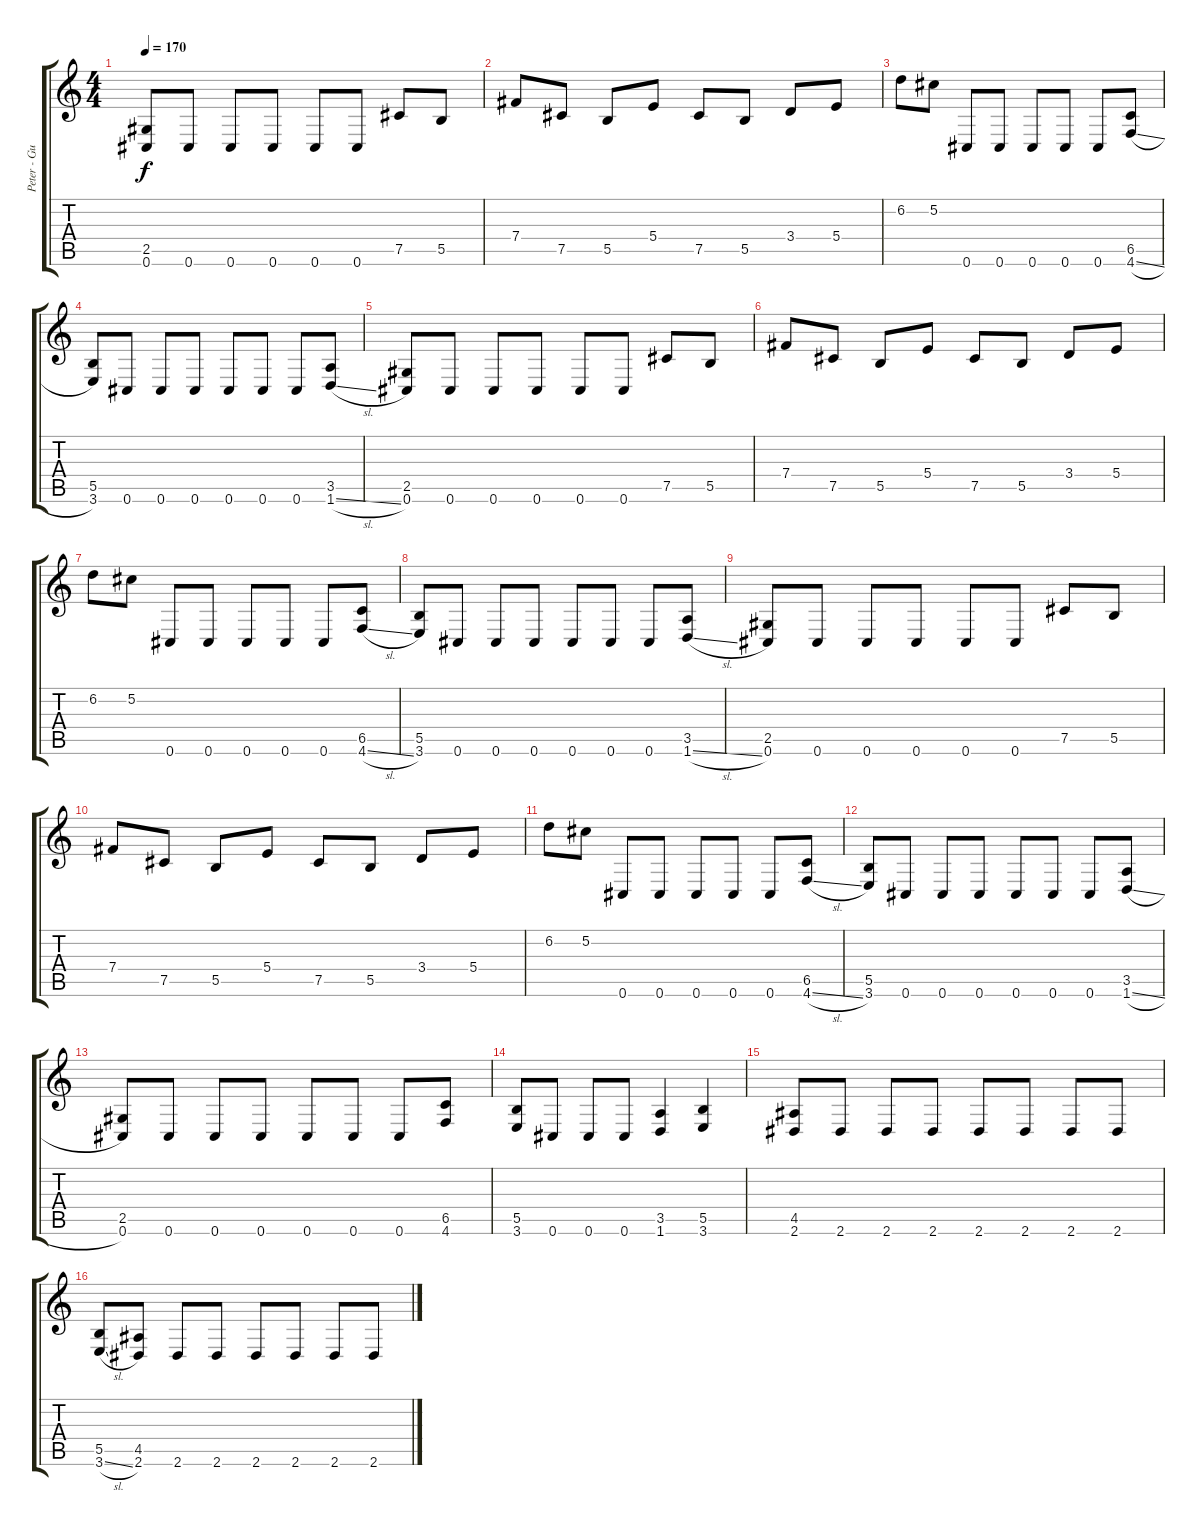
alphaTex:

\track ("Peter - Guitar, Vocal" "Peter - Gu") {instrument overdrivenguitar}
\staff {score tabs}
\tuning (Db4 Ab3 E3 B2 Gb2 Db2) {hide}
\ts (4 4)
\tempo 170
\clef g2
\ks c
(2.5 0.6).8{dy f} 0.6.8 0.6.8 0.6.8 0.6.8 0.6.8 7.5.8 5.5.8 |
7.4.8 7.5.8 5.5.8 5.4.8 7.5.8 5.5.8 3.4.8 5.4.8 |
6.2.8 5.2.8 0.6.8 0.6.8 0.6.8 0.6.8 0.6.8 (6.5 4.6{sl}).8 |
(5.5 3.6).8 0.6.8 0.6.8 0.6.8 0.6.8 0.6.8 0.6.8 (3.5 1.6{sl}).8 |
(2.5 0.6).8 0.6.8 0.6.8 0.6.8 0.6.8 0.6.8 7.5.8 5.5.8 |
7.4.8 7.5.8 5.5.8 5.4.8 7.5.8 5.5.8 3.4.8 5.4.8 |
6.2.8 5.2.8 0.6.8 0.6.8 0.6.8 0.6.8 0.6.8 (6.5 4.6{sl}).8 |
(5.5 3.6).8 0.6.8 0.6.8 0.6.8 0.6.8 0.6.8 0.6.8 (3.5 1.6{sl}).8 |
(2.5 0.6).8 0.6.8 0.6.8 0.6.8 0.6.8 0.6.8 7.5.8 5.5.8 |
7.4.8 7.5.8 5.5.8 5.4.8 7.5.8 5.5.8 3.4.8 5.4.8 |
6.2.8 5.2.8 0.6.8 0.6.8 0.6.8 0.6.8 0.6.8 (6.5 4.6{sl}).8 |
(5.5 3.6).8 0.6.8 0.6.8 0.6.8 0.6.8 0.6.8 0.6.8 (3.5 1.6{sl}).8 |
(2.5 0.6).8 0.6.8 0.6.8 0.6.8 0.6.8 0.6.8 0.6.8 (6.5 4.6).8 |
(5.5 3.6).8 0.6.8 0.6.8 0.6.8 (3.5 1.6).4 (5.5 3.6).4 |
(4.5 2.6).8 2.6.8 2.6.8 2.6.8 2.6.8 2.6.8 2.6.8 2.6.8 |
(5.5 3.6{sl}).8 (4.5 2.6).8 2.6.8 2.6.8 2.6.8 2.6.8 2.6.8 2.6.8
